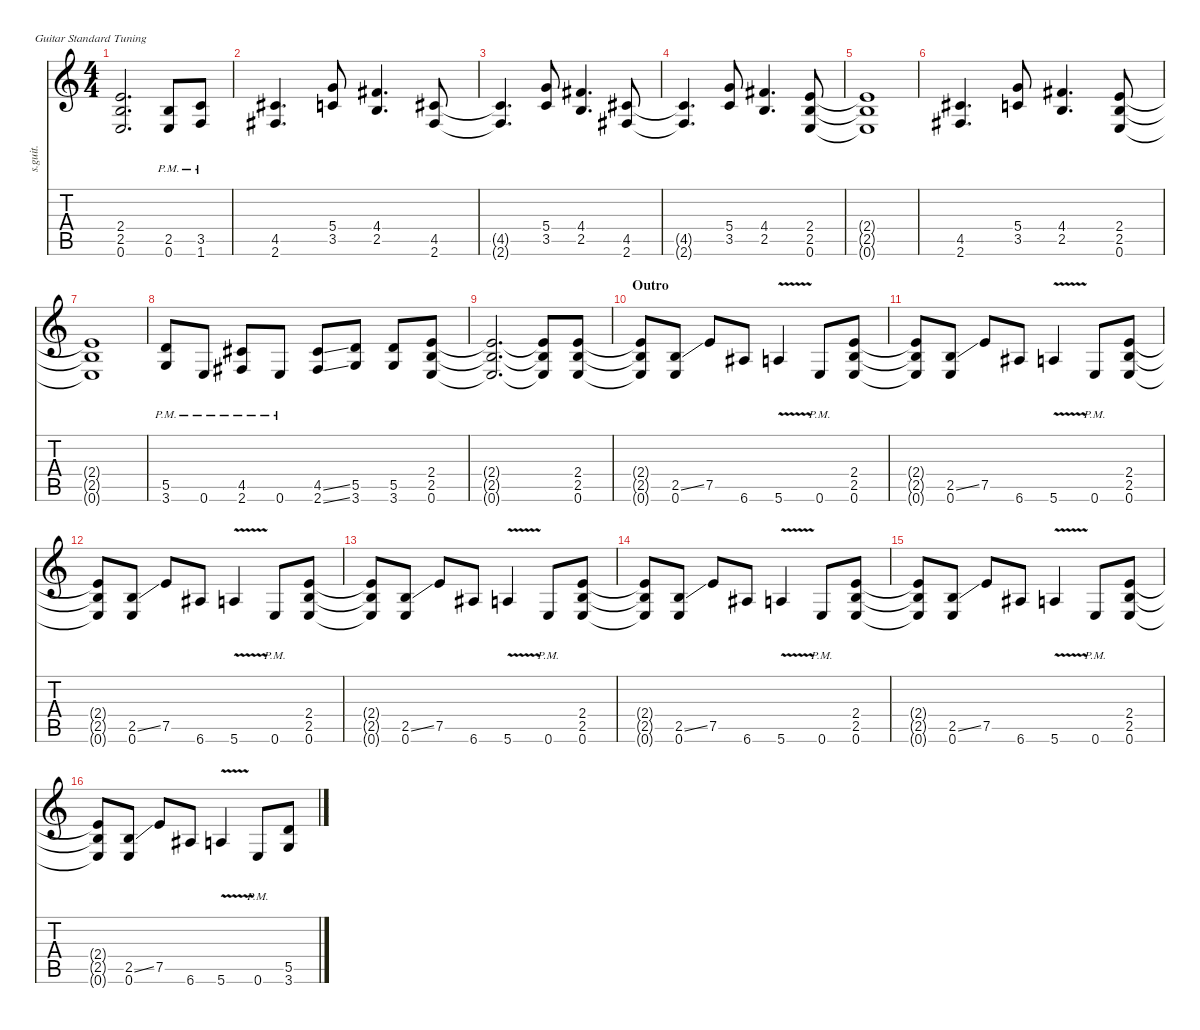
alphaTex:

\defaultSystemsLayout 4
\hideDynamics
\bracketExtendMode nobrackets
\track ("James Hetfield (Rhythm)" "s.guit.") {instrument distortionguitar}
\staff {score tabs}
\tuning (E4 B3 G3 D3 A2 E2)
\ts (4 4)
\tempo (124 hide)
\clef g2
\ks c
(2.4{t} 2.5{t} 0.6{t}).2{d lyrics (0 "") lyrics (1 "") lyrics (2 "") lyrics (3 "") lyrics (4 "") dy f} (2.5{pm} 0.6{pm}).8{lyrics (0 "") lyrics (1 "") lyrics (2 "") lyrics (3 "") lyrics (4 "")} (3.5{pm} 1.6{pm}).8{lyrics (0 "") lyrics (1 "") lyrics (2 "") lyrics (3 "") lyrics (4 "")} |
(4.5{acc #} 2.6{acc #}).4{d lyrics (0 "") lyrics (1 "") lyrics (2 "") lyrics (3 "") lyrics (4 "")} (5.4 3.5).8{lyrics (0 "") lyrics (1 "") lyrics (2 "") lyrics (3 "") lyrics (4 "")} (4.4{acc #} 2.5).4{d lyrics (0 "") lyrics (1 "") lyrics (2 "") lyrics (3 "") lyrics (4 "")} (4.5{acc #} 2.6{acc #}).8{lyrics (0 "") lyrics (1 "") lyrics (2 "") lyrics (3 "") lyrics (4 "")} |
(4.5{t acc #} 2.6{t acc #}).4{d lyrics (0 "") lyrics (1 "") lyrics (2 "") lyrics (3 "") lyrics (4 "")} (5.4 3.5).8{lyrics (0 "") lyrics (1 "") lyrics (2 "") lyrics (3 "") lyrics (4 "")} (4.4{acc #} 2.5).4{d lyrics (0 "") lyrics (1 "") lyrics (2 "") lyrics (3 "") lyrics (4 "")} (4.5{acc #} 2.6{acc #}).8{lyrics (0 "") lyrics (1 "") lyrics (2 "") lyrics (3 "") lyrics (4 "")} |
(4.5{t acc #} 2.6{t acc #}).4{d lyrics (0 "") lyrics (1 "") lyrics (2 "") lyrics (3 "") lyrics (4 "")} (5.4 3.5).8{lyrics (0 "") lyrics (1 "") lyrics (2 "") lyrics (3 "") lyrics (4 "")} (4.4{acc #} 2.5).4{d lyrics (0 "") lyrics (1 "") lyrics (2 "") lyrics (3 "") lyrics (4 "")} (2.4 2.5 0.6).8{lyrics (0 "") lyrics (1 "") lyrics (2 "") lyrics (3 "") lyrics (4 "")} |
(2.4{t} 2.5{t} 0.6{t}).1{lyrics (0 "") lyrics (1 "") lyrics (2 "") lyrics (3 "") lyrics (4 "")} |
(4.5{acc #} 2.6{acc #}).4{d lyrics (0 "") lyrics (1 "") lyrics (2 "") lyrics (3 "") lyrics (4 "")} (5.4 3.5).8{lyrics (0 "") lyrics (1 "") lyrics (2 "") lyrics (3 "") lyrics (4 "")} (4.4{acc #} 2.5).4{d lyrics (0 "") lyrics (1 "") lyrics (2 "") lyrics (3 "") lyrics (4 "")} (2.4 2.5 0.6).8{lyrics (0 "") lyrics (1 "") lyrics (2 "") lyrics (3 "") lyrics (4 "")} |
(2.4{t} 2.5{t} 0.6{t}).1{lyrics (0 "") lyrics (1 "") lyrics (2 "") lyrics (3 "") lyrics (4 "")} |
(5.5{pm} 3.6{pm}).8{lyrics (0 "") lyrics (1 "") lyrics (2 "") lyrics (3 "") lyrics (4 "")} 0.6{pm}.8{lyrics (0 "") lyrics (1 "") lyrics (2 "") lyrics (3 "") lyrics (4 "")} (4.5{pm acc #} 2.6{pm acc #}).8{lyrics (0 "") lyrics (1 "") lyrics (2 "") lyrics (3 "") lyrics (4 "")} 0.6{pm}.8{lyrics (0 "") lyrics (1 "") lyrics (2 "") lyrics (3 "") lyrics (4 "")} (4.5{ss acc #} 2.6{ss acc #}).8{lyrics (0 "") lyrics (1 "") lyrics (2 "") lyrics (3 "") lyrics (4 "")} (5.5 3.6).8{lyrics (0 "") lyrics (1 "") lyrics (2 "") lyrics (3 "") lyrics (4 "")} (5.5 3.6).8{lyrics (0 "") lyrics (1 "") lyrics (2 "") lyrics (3 "") lyrics (4 "")} (2.4 2.5 0.6).8{lyrics (0 "") lyrics (1 "") lyrics (2 "") lyrics (3 "") lyrics (4 "")} |
(2.4{t} 2.5{t} 0.6{t}).2{d lyrics (0 "") lyrics (1 "") lyrics (2 "") lyrics (3 "") lyrics (4 "")} (2.4{t} 2.5{t} 0.6{t}).8{lyrics (0 "") lyrics (1 "") lyrics (2 "") lyrics (3 "") lyrics (4 "")} (2.4 2.5 0.6).8{lyrics (0 "") lyrics (1 "") lyrics (2 "") lyrics (3 "") lyrics (4 "")} |
\section ("" "Outro")
(2.4{t} 2.5{t} 0.6{t}).8{lyrics (0 "") lyrics (1 "") lyrics (2 "") lyrics (3 "") lyrics (4 "")} (2.5{ss} 0.6).8{lyrics (0 "") lyrics (1 "") lyrics (2 "") lyrics (3 "") lyrics (4 "")} 7.5.8{lyrics (0 "") lyrics (1 "") lyrics (2 "") lyrics (3 "") lyrics (4 "")} 6.6{acc #}.8{lyrics (0 "") lyrics (1 "") lyrics (2 "") lyrics (3 "") lyrics (4 "")} 5.6{v}.4{lyrics (0 "") lyrics (1 "") lyrics (2 "") lyrics (3 "") lyrics (4 "")} 0.6{pm}.8{lyrics (0 "") lyrics (1 "") lyrics (2 "") lyrics (3 "") lyrics (4 "")} (2.4 2.5 0.6).8{lyrics (0 "") lyrics (1 "") lyrics (2 "") lyrics (3 "") lyrics (4 "")} |
(2.4{t} 2.5{t} 0.6{t}).8{lyrics (0 "") lyrics (1 "") lyrics (2 "") lyrics (3 "") lyrics (4 "")} (2.5{ss} 0.6).8{lyrics (0 "") lyrics (1 "") lyrics (2 "") lyrics (3 "") lyrics (4 "")} 7.5.8{lyrics (0 "") lyrics (1 "") lyrics (2 "") lyrics (3 "") lyrics (4 "")} 6.6{acc #}.8{lyrics (0 "") lyrics (1 "") lyrics (2 "") lyrics (3 "") lyrics (4 "")} 5.6{v}.4{lyrics (0 "") lyrics (1 "") lyrics (2 "") lyrics (3 "") lyrics (4 "")} 0.6{pm}.8{lyrics (0 "") lyrics (1 "") lyrics (2 "") lyrics (3 "") lyrics (4 "")} (2.4 2.5 0.6).8{lyrics (0 "") lyrics (1 "") lyrics (2 "") lyrics (3 "") lyrics (4 "")} |
(2.4{t} 2.5{t} 0.6{t}).8{lyrics (0 "") lyrics (1 "") lyrics (2 "") lyrics (3 "") lyrics (4 "")} (2.5{ss} 0.6).8{lyrics (0 "") lyrics (1 "") lyrics (2 "") lyrics (3 "") lyrics (4 "")} 7.5.8{lyrics (0 "") lyrics (1 "") lyrics (2 "") lyrics (3 "") lyrics (4 "")} 6.6{acc #}.8{lyrics (0 "") lyrics (1 "") lyrics (2 "") lyrics (3 "") lyrics (4 "")} 5.6{v}.4{lyrics (0 "") lyrics (1 "") lyrics (2 "") lyrics (3 "") lyrics (4 "")} 0.6{pm}.8{lyrics (0 "") lyrics (1 "") lyrics (2 "") lyrics (3 "") lyrics (4 "")} (2.4 2.5 0.6).8{lyrics (0 "") lyrics (1 "") lyrics (2 "") lyrics (3 "") lyrics (4 "")} |
(2.4{t} 2.5{t} 0.6{t}).8{lyrics (0 "") lyrics (1 "") lyrics (2 "") lyrics (3 "") lyrics (4 "")} (2.5{ss} 0.6).8{lyrics (0 "") lyrics (1 "") lyrics (2 "") lyrics (3 "") lyrics (4 "")} 7.5.8{lyrics (0 "") lyrics (1 "") lyrics (2 "") lyrics (3 "") lyrics (4 "")} 6.6{acc #}.8{lyrics (0 "") lyrics (1 "") lyrics (2 "") lyrics (3 "") lyrics (4 "")} 5.6{v}.4{lyrics (0 "") lyrics (1 "") lyrics (2 "") lyrics (3 "") lyrics (4 "")} 0.6{pm}.8{lyrics (0 "") lyrics (1 "") lyrics (2 "") lyrics (3 "") lyrics (4 "")} (2.4 2.5 0.6).8{lyrics (0 "") lyrics (1 "") lyrics (2 "") lyrics (3 "") lyrics (4 "")} |
(2.4{t} 2.5{t} 0.6{t}).8{lyrics (0 "") lyrics (1 "") lyrics (2 "") lyrics (3 "") lyrics (4 "")} (2.5{ss} 0.6).8{lyrics (0 "") lyrics (1 "") lyrics (2 "") lyrics (3 "") lyrics (4 "")} 7.5.8{lyrics (0 "") lyrics (1 "") lyrics (2 "") lyrics (3 "") lyrics (4 "")} 6.6{acc #}.8{lyrics (0 "") lyrics (1 "") lyrics (2 "") lyrics (3 "") lyrics (4 "")} 5.6{v}.4{lyrics (0 "") lyrics (1 "") lyrics (2 "") lyrics (3 "") lyrics (4 "")} 0.6{pm}.8{lyrics (0 "") lyrics (1 "") lyrics (2 "") lyrics (3 "") lyrics (4 "")} (2.4 2.5 0.6).8{lyrics (0 "") lyrics (1 "") lyrics (2 "") lyrics (3 "") lyrics (4 "")} |
(2.4{t} 2.5{t} 0.6{t}).8{lyrics (0 "") lyrics (1 "") lyrics (2 "") lyrics (3 "") lyrics (4 "")} (2.5{ss} 0.6).8{lyrics (0 "") lyrics (1 "") lyrics (2 "") lyrics (3 "") lyrics (4 "")} 7.5.8{lyrics (0 "") lyrics (1 "") lyrics (2 "") lyrics (3 "") lyrics (4 "")} 6.6{acc #}.8{lyrics (0 "") lyrics (1 "") lyrics (2 "") lyrics (3 "") lyrics (4 "")} 5.6{v}.4{lyrics (0 "") lyrics (1 "") lyrics (2 "") lyrics (3 "") lyrics (4 "")} 0.6{pm}.8{lyrics (0 "") lyrics (1 "") lyrics (2 "") lyrics (3 "") lyrics (4 "")} (2.4 2.5 0.6).8{lyrics (0 "") lyrics (1 "") lyrics (2 "") lyrics (3 "") lyrics (4 "")} |
(2.4{t} 2.5{t} 0.6{t}).8{lyrics (0 "") lyrics (1 "") lyrics (2 "") lyrics (3 "") lyrics (4 "")} (2.5{ss} 0.6).8{lyrics (0 "") lyrics (1 "") lyrics (2 "") lyrics (3 "") lyrics (4 "")} 7.5.8{lyrics (0 "") lyrics (1 "") lyrics (2 "") lyrics (3 "") lyrics (4 "")} 6.6{acc #}.8{lyrics (0 "") lyrics (1 "") lyrics (2 "") lyrics (3 "") lyrics (4 "")} 5.6{v}.4{lyrics (0 "") lyrics (1 "") lyrics (2 "") lyrics (3 "") lyrics (4 "")} 0.6{pm}.8{lyrics (0 "") lyrics (1 "") lyrics (2 "") lyrics (3 "") lyrics (4 "")} (5.5 3.6).8{lyrics (0 "") lyrics (1 "") lyrics (2 "") lyrics (3 "") lyrics (4 "")}
